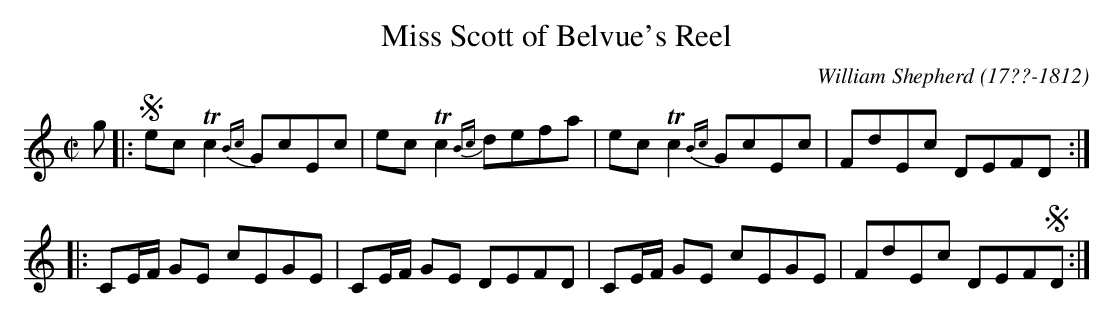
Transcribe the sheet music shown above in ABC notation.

X:1
T: Miss Scott of Belvue's Reel
C: William Shepherd (17??-1812)
M: C|
L: 1/8
K: C
g |:!segno!\
ecTc2 {Bc}GcEc | ecTc2 {Bc}defa |\
ecTc2 {Bc}GcEc | FdEc DEFD :|
|: CE/F/ GE cEGE | CE/F/ GE DEFD |\
CE/F/ GE cEGE | FdEc DEF!segno!D :|
